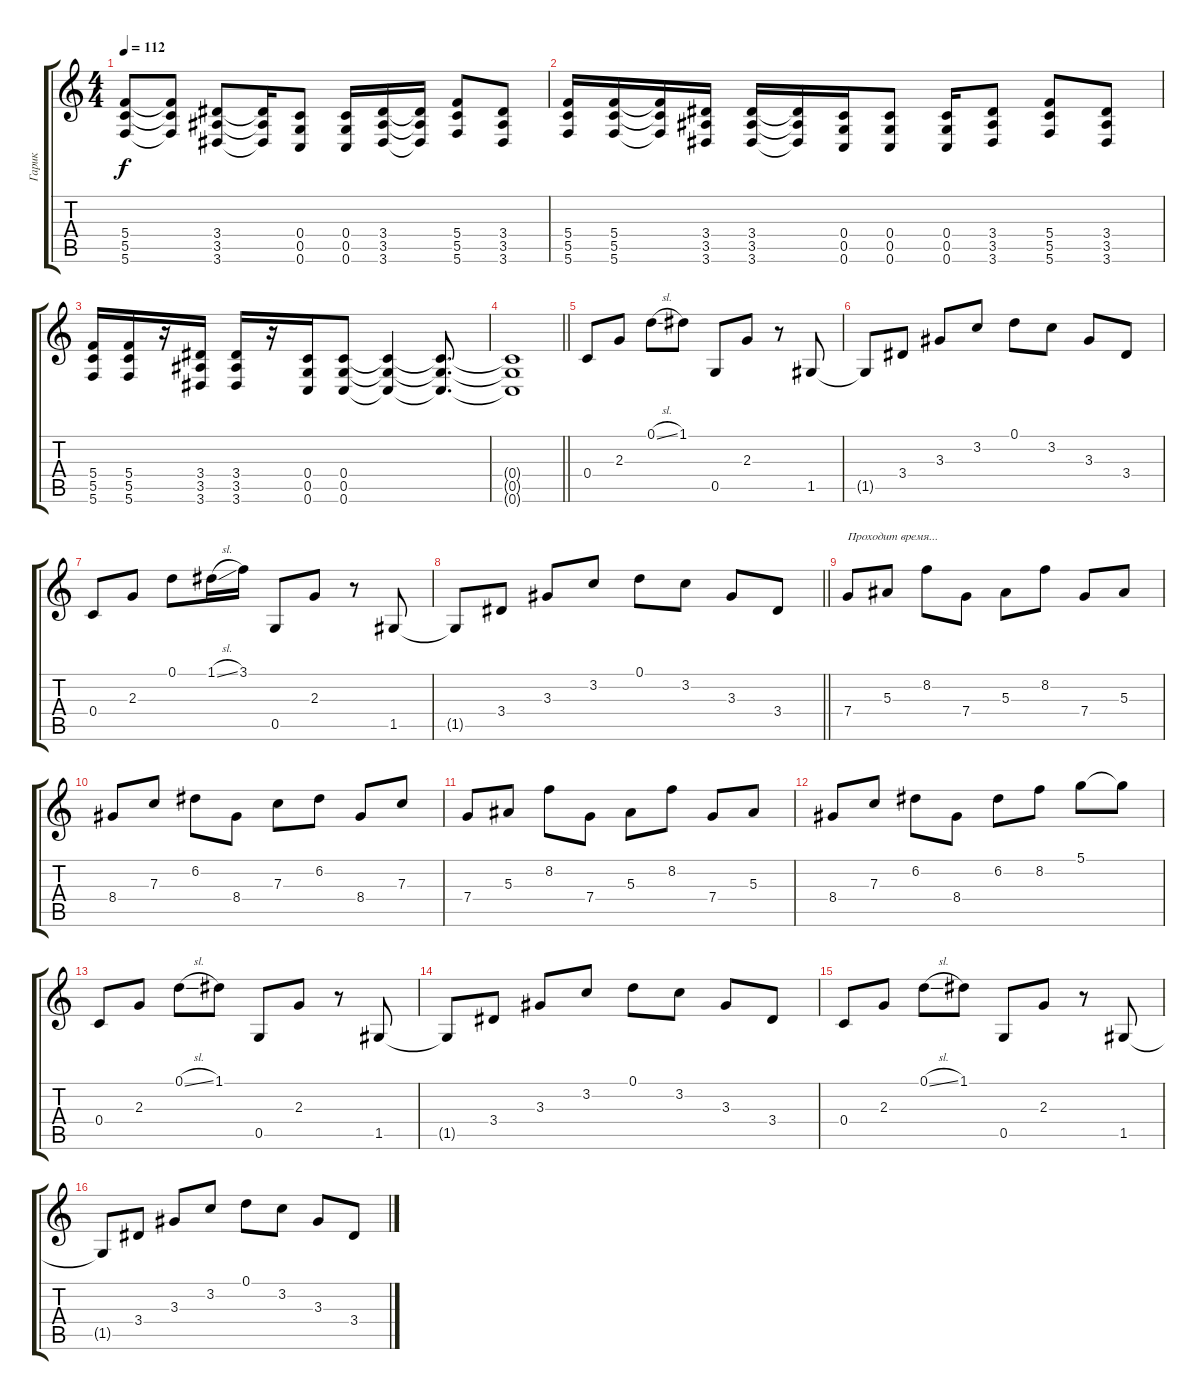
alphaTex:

\track ("Гарик" "Гарик") {instrument electricguitarclean}
\staff {score tabs}
\tuning (D4 A3 F3 C3 G2 C2) {hide}
\ts (4 4)
\tempo 112
\clef g2
\ks c
(5.4 5.5 5.6).8{dy f} (5.4{t} 5.5{t} 5.6{t}).8 (3.4 3.5 3.6).8 (3.4{t} 3.5{t} 3.6{t}).16 (0.4 0.5 0.6).8 (0.4 0.5 0.6).16 (3.4 3.5 3.6).16 (3.4{t} 3.5{t} 3.6{t}).16 (5.4 5.5 5.6).8 (3.4 3.5 3.6).8 |
(5.4 5.5 5.6).16 (5.4 5.5 5.6).16 (5.4{t} 5.5{t} 5.6{t}).16 (3.4 3.5 3.6).16 (3.4 3.5 3.6).16 (3.4{t} 3.5{t} 3.6{t}).16 (0.4 0.5 0.6).16 (0.4 0.5 0.6).8 (0.4 0.5 0.6).16 (3.4 3.5 3.6).8 (5.4 5.5 5.6).8 (3.4 3.5 3.6).8 |
(5.4 5.5 5.6).16 (5.4 5.5 5.6).16 r.16 (3.4 3.5 3.6).16 (3.4 3.5 3.6).16 r.16 (0.4 0.5 0.6).16 (0.4 0.5 0.6).8 (0.4{t} 0.5{t} 0.6{t}).4 (0.4{t} 0.5{t} 0.6{t}).8{d} |
\barLineRight lightlight
(0.4{t} 0.5{t} 0.6{t}).1 |
0.4.8{volume 14 instrument electricguitarclean} 2.3.8 0.1{sl}.8 1.1.8 0.5.8 2.3.8 r.8 1.5.8 |
1.5{t}.8 3.4.8 3.3.8 3.2.8 0.1.8 3.2.8 3.3.8 3.4.8 |
0.4.8 2.3.8 0.1.8 1.1{sl}.16 3.1.16 0.5.8 2.3.8 r.8 1.5.8 |
\barLineRight lightlight
1.5{t}.8 3.4.8 3.3.8 3.2.8 0.1.8 3.2.8 3.3.8 3.4.8 |
7.4.8{txt "Проходит время..."} 5.3.8 8.2.8 7.4.8 5.3.8 8.2.8 7.4.8 5.3.8 |
8.4.8 7.3.8 6.2.8 8.4.8 7.3.8 6.2.8 8.4.8 7.3.8 |
7.4.8 5.3.8 8.2.8 7.4.8 5.3.8 8.2.8 7.4.8 5.3.8 |
8.4.8 7.3.8 6.2.8 8.4.8 6.2.8 8.2.8 5.1.8 5.1{t}.8 |
0.4.8 2.3.8 0.1{sl}.8 1.1.8 0.5.8 2.3.8 r.8 1.5.8 |
1.5{t}.8 3.4.8 3.3.8 3.2.8 0.1.8 3.2.8 3.3.8 3.4.8 |
0.4.8 2.3.8 0.1{sl}.8 1.1.8 0.5.8 2.3.8 r.8 1.5.8 |
1.5{t}.8 3.4.8 3.3.8 3.2.8 0.1.8 3.2.8 3.3.8 3.4.8
